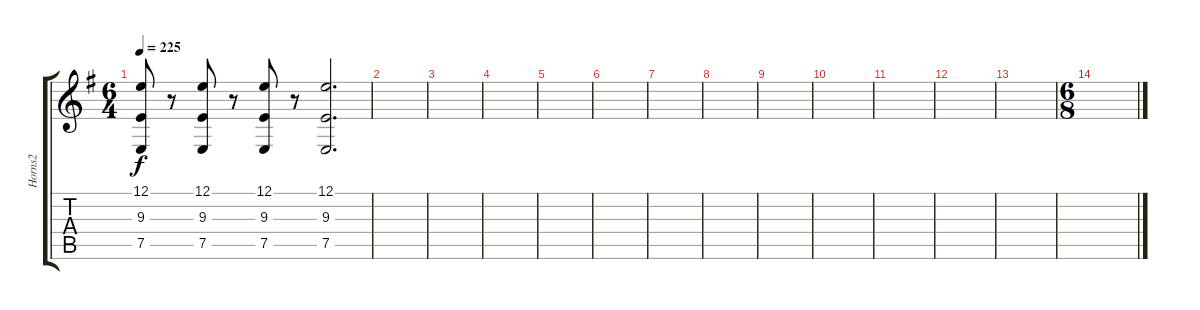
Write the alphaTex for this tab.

\track ("Horns2" "Horns2") {instrument brasssection}
\staff {score tabs}
\tuning (E4 B3 G3 D3 A2 E2) {hide}
\ts (6 4)
\tempo 225
\clef g2
\ks eminor
(12.1 9.3 7.5).8{dy f} r.8 (12.1 9.3 7.5).8 r.8 (12.1 9.3 7.5).8 r.8 (12.1 9.3 7.5).2{d} |
|
|
|
|
|
|
|
|
|
\ks g
|
|
|
\ts (6 8)
